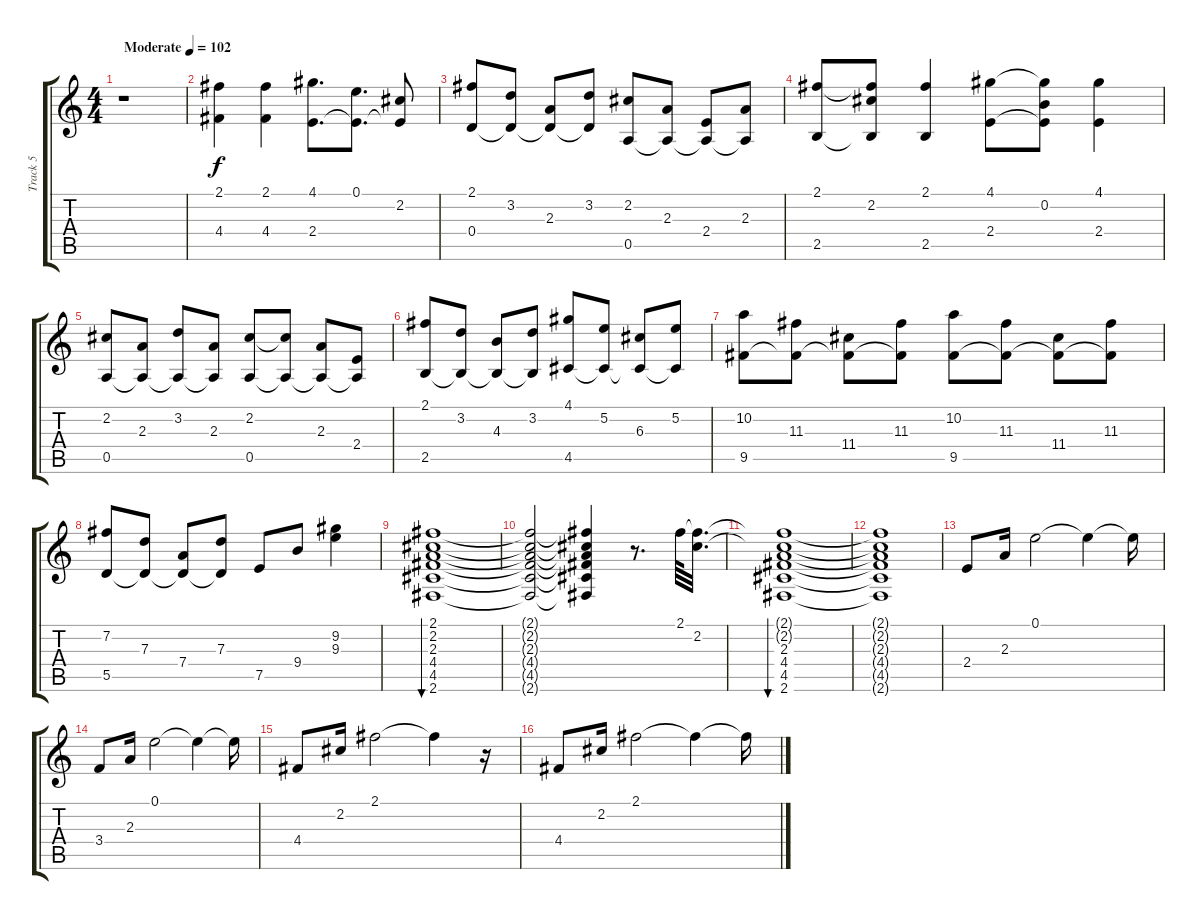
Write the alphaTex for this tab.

\track ("Track 5" "Track 5") {instrument acousticguitarsteel}
\staff {score tabs}
\tuning (E4 B3 G3 D3 A2 E2) {hide}
\ts (4 4)
\tempo (102 "Moderate")
\clef g2
\ks c
r.1{dy f instrument acousticguitarsteel} |
(2.1 4.4).4 (2.1 4.4).4 (4.1 2.4).8{d} (0.1 2.4{t}).8{d} (2.2 2.4{t}).8 |
(2.1 0.4).8 (3.2 0.4{t}).8 (2.3 0.4{t}).8 (3.2 0.4{t}).8 (2.2 0.5).8 (2.3 0.5{t}).8 (2.4 0.5{t}).8 (2.3 0.5{t}).8 |
(2.1 2.5).8 (2.1{t} 2.2 2.5{t}).8 (2.1 2.5).4 (4.1 2.4).8 (4.1{t} 0.2 2.4{t}).8 (4.1 2.4).4 |
(2.2 0.5).8 (2.3 0.5{t}).8 (3.2 0.5{t}).8 (2.3 0.5{t}).8 (2.2 0.5).8 (2.2{t} 0.5{t}).8 (2.3 0.5{t}).8 (2.4 0.5{t}).8 |
(2.1 2.5).8 (3.2 2.5{t}).8 (4.3 2.5{t}).8 (3.2 2.5{t}).8 (4.1 4.5).8 (5.2 4.5{t}).8 (6.3 4.5{t}).8 (5.2 4.5{t}).8 |
(10.2 9.5).8 (11.3 9.5{t}).8 (11.4 9.5{t}).8 (11.3 9.5{t}).8 (10.2 9.5).8 (11.3 9.5{t}).8 (11.4 9.5{t}).8 (11.3 9.5{t}).8 |
(7.2 5.5).8 (7.3 5.5{t}).8 (7.4 5.5{t}).8 (7.3 5.5{t}).8 7.5.8 9.4.8 (9.2 9.3).4 |
(2.1 2.2 2.3 4.4 4.5 2.6).1{bu 240} |
(2.1{t} 2.2{t} 2.3{t} 4.4{t} 4.5{t} 2.6{t}).2 (2.1{t} 2.2{t} 2.3{t} 4.4{t} 4.5{t} 2.6{t}).4 r.8{d} 2.1.64 (2.1{t} 2.2).32{d} |
(2.1{t} 2.2{t} 2.3 4.4 4.5 2.6).1{bu 240} |
(2.1{t} 2.2{t} 2.3{t} 4.4{t} 4.5{t} 2.6{t}).1 |
2.4.8 2.3.16 0.1.2 0.1{t}.4 0.1{t}.16 |
3.4.8 2.3.16 0.1.2 0.1{t}.4 0.1{t}.16 |
4.4.8 2.2.16 2.1.2 2.1{t}.4 r.16 |
4.4.8 2.2.16 2.1.2 2.1{t}.4 2.1{t}.16
